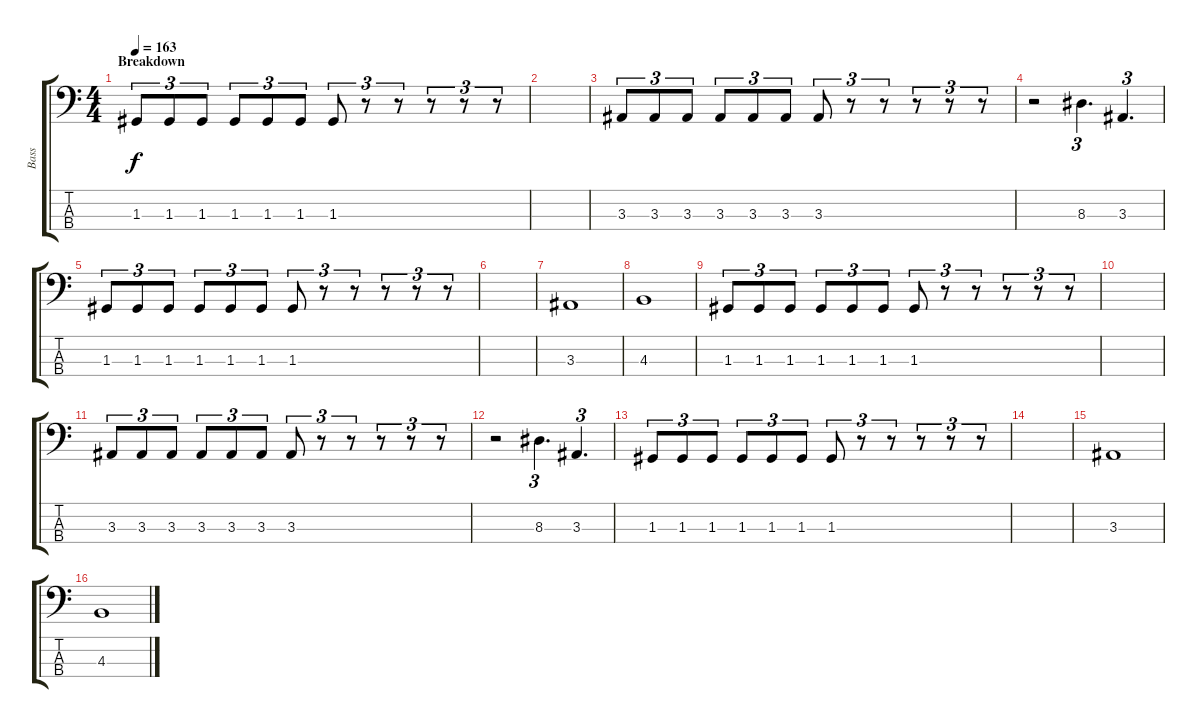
\track ("Bass" "Bass") {instrument electricbassfinger}
\staff {score tabs}
\tuning (F2 C2 G1 D1) {hide}
\ts (4 4)
\section ("" "Breakdown")
\tempo 163
\clef f4
\ks c
1.3.8{tu (3 2) dy f} 1.3.8{tu (3 2)} 1.3.8{tu (3 2)} 1.3.8{tu (3 2)} 1.3.8{tu (3 2)} 1.3.8{tu (3 2)} 1.3.8{tu (3 2)} r.8{tu (3 2)} r.8{tu (3 2)} r.8{tu (3 2)} r.8{tu (3 2)} r.8{tu (3 2)} |
|
3.3.8{tu (3 2)} 3.3.8{tu (3 2)} 3.3.8{tu (3 2)} 3.3.8{tu (3 2)} 3.3.8{tu (3 2)} 3.3.8{tu (3 2)} 3.3.8{tu (3 2)} r.8{tu (3 2)} r.8{tu (3 2)} r.8{tu (3 2)} r.8{tu (3 2)} r.8{tu (3 2)} |
r.2 8.3.4{d tu (3 2)} 3.3.4{d tu (3 2)} |
1.3.8{tu (3 2)} 1.3.8{tu (3 2)} 1.3.8{tu (3 2)} 1.3.8{tu (3 2)} 1.3.8{tu (3 2)} 1.3.8{tu (3 2)} 1.3.8{tu (3 2)} r.8{tu (3 2)} r.8{tu (3 2)} r.8{tu (3 2)} r.8{tu (3 2)} r.8{tu (3 2)} |
|
3.3.1 |
4.3.1 |
1.3.8{tu (3 2)} 1.3.8{tu (3 2)} 1.3.8{tu (3 2)} 1.3.8{tu (3 2)} 1.3.8{tu (3 2)} 1.3.8{tu (3 2)} 1.3.8{tu (3 2)} r.8{tu (3 2)} r.8{tu (3 2)} r.8{tu (3 2)} r.8{tu (3 2)} r.8{tu (3 2)} |
|
3.3.8{tu (3 2)} 3.3.8{tu (3 2)} 3.3.8{tu (3 2)} 3.3.8{tu (3 2)} 3.3.8{tu (3 2)} 3.3.8{tu (3 2)} 3.3.8{tu (3 2)} r.8{tu (3 2)} r.8{tu (3 2)} r.8{tu (3 2)} r.8{tu (3 2)} r.8{tu (3 2)} |
r.2 8.3.4{d tu (3 2)} 3.3.4{d tu (3 2)} |
1.3.8{tu (3 2)} 1.3.8{tu (3 2)} 1.3.8{tu (3 2)} 1.3.8{tu (3 2)} 1.3.8{tu (3 2)} 1.3.8{tu (3 2)} 1.3.8{tu (3 2)} r.8{tu (3 2)} r.8{tu (3 2)} r.8{tu (3 2)} r.8{tu (3 2)} r.8{tu (3 2)} |
|
3.3.1 |
4.3.1
